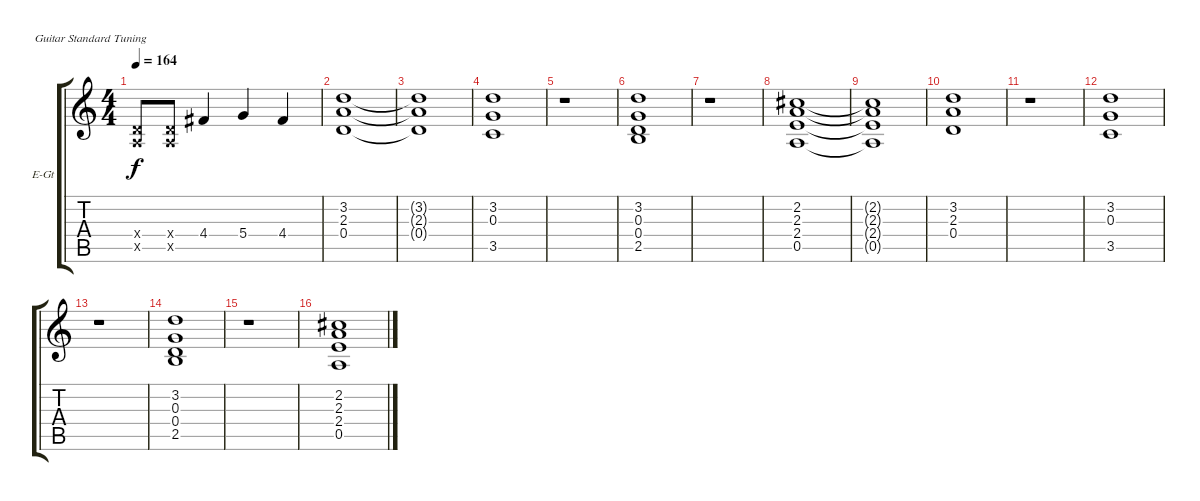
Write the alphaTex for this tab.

\bracketExtendMode groupsimilarinstruments
\firstSystemTrackNameOrientation horizontal
\otherSystemsTrackNameOrientation horizontal
\track ("Guitar 4olo" "E-Gt") {instrument acousticgrandpiano}
\staff {score tabs}
\tuning (E4 B3 G3 D3 A2 E2)
\displaytranspose 12
\ts (4 4)
\tempo 164
\clef g2
\ks c
(0.4{x} 0.5{x}).8{dy f} (0.4{x} 0.5{x}).8 4.4.4 5.4.4 4.4.4 |
(3.2 2.3 0.4).1 |
(3.2{t} 2.3{t} 0.4{t}).1 |
(3.2 0.3 3.5).1 |
r.1 |
(3.2 0.3 0.4 2.5).1 |
r.1 |
(2.2 2.3 2.4 0.5).1 |
(2.2{t} 2.3{t} 2.4{t} 0.5{t}).1 |
(3.2 2.3 0.4).1 |
r.1 |
(3.2 0.3 3.5).1 |
r.1 |
(3.2 0.3 0.4 2.5).1 |
r.1 |
(2.2 2.3 2.4 0.5).1
